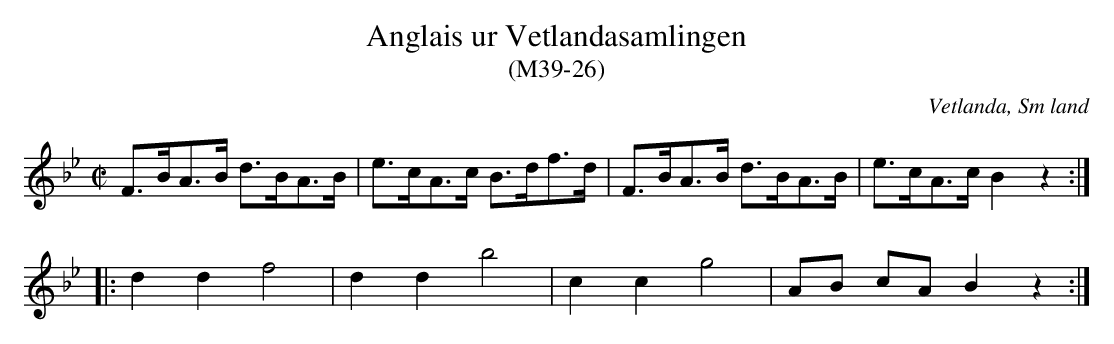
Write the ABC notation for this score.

X:1
T:Anglais ur Vetlandasamlingen
T:(M39-26)
O:Vetlanda, Sm land
M:C|
L:1/8
K:Bb
F>BA>B d>BA>B|e>cA>c B>df>d|F>BA>B d>BA>B|e>cA>c B2z2:|
|:d2 d2 f4|d2 d2 b4|c2 c2 g4|AB cA B2z2:|
